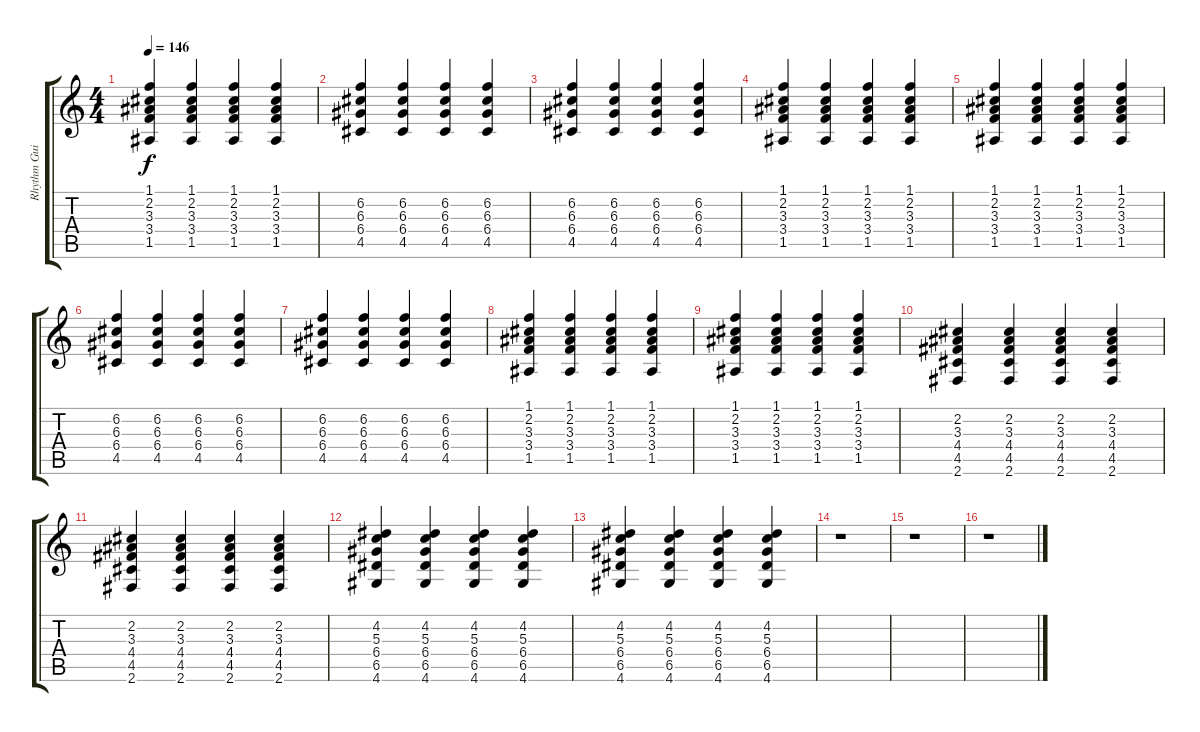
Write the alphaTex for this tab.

\track ("Rhythm Guitar (Coyne)" "Rhythm Gui") {instrument overdrivenguitar}
\staff {score tabs}
\tuning (E4 B3 G3 D3 A2 E2) {hide}
\ts (4 4)
\tempo 146
\clef g2
\ks c
(1.1 2.2 3.3 3.4 1.5).4{dy f} (1.1 2.2 3.3 3.4 1.5).4 (1.1 2.2 3.3 3.4 1.5).4 (1.1 2.2 3.3 3.4 1.5).4 |
(6.2 6.3 6.4 4.5).4 (6.2 6.3 6.4 4.5).4 (6.2 6.3 6.4 4.5).4 (6.2 6.3 6.4 4.5).4 |
(6.2 6.3 6.4 4.5).4 (6.2 6.3 6.4 4.5).4 (6.2 6.3 6.4 4.5).4 (6.2 6.3 6.4 4.5).4 |
(1.1 2.2 3.3 3.4 1.5).4 (1.1 2.2 3.3 3.4 1.5).4 (1.1 2.2 3.3 3.4 1.5).4 (1.1 2.2 3.3 3.4 1.5).4 |
(1.1 2.2 3.3 3.4 1.5).4 (1.1 2.2 3.3 3.4 1.5).4 (1.1 2.2 3.3 3.4 1.5).4 (1.1 2.2 3.3 3.4 1.5).4 |
(6.2 6.3 6.4 4.5).4 (6.2 6.3 6.4 4.5).4 (6.2 6.3 6.4 4.5).4 (6.2 6.3 6.4 4.5).4 |
(6.2 6.3 6.4 4.5).4 (6.2 6.3 6.4 4.5).4 (6.2 6.3 6.4 4.5).4 (6.2 6.3 6.4 4.5).4 |
(1.1 2.2 3.3 3.4 1.5).4 (1.1 2.2 3.3 3.4 1.5).4 (1.1 2.2 3.3 3.4 1.5).4 (1.1 2.2 3.3 3.4 1.5).4 |
(1.1 2.2 3.3 3.4 1.5).4 (1.1 2.2 3.3 3.4 1.5).4 (1.1 2.2 3.3 3.4 1.5).4 (1.1 2.2 3.3 3.4 1.5).4 |
(2.2 3.3 4.4 4.5 2.6).4 (2.2 3.3 4.4 4.5 2.6).4 (2.2 3.3 4.4 4.5 2.6).4 (2.2 3.3 4.4 4.5 2.6).4 |
(2.2 3.3 4.4 4.5 2.6).4 (2.2 3.3 4.4 4.5 2.6).4 (2.2 3.3 4.4 4.5 2.6).4 (2.2 3.3 4.4 4.5 2.6).4 |
(4.2 5.3 6.4 6.5 4.6).4 (4.2 5.3 6.4 6.5 4.6).4 (4.2 5.3 6.4 6.5 4.6).4 (4.2 5.3 6.4 6.5 4.6).4 |
(4.2 5.3 6.4 6.5 4.6).4 (4.2 5.3 6.4 6.5 4.6).4 (4.2 5.3 6.4 6.5 4.6).4 (4.2 5.3 6.4 6.5 4.6).4 |
r.1 |
r.1 |
r.1
